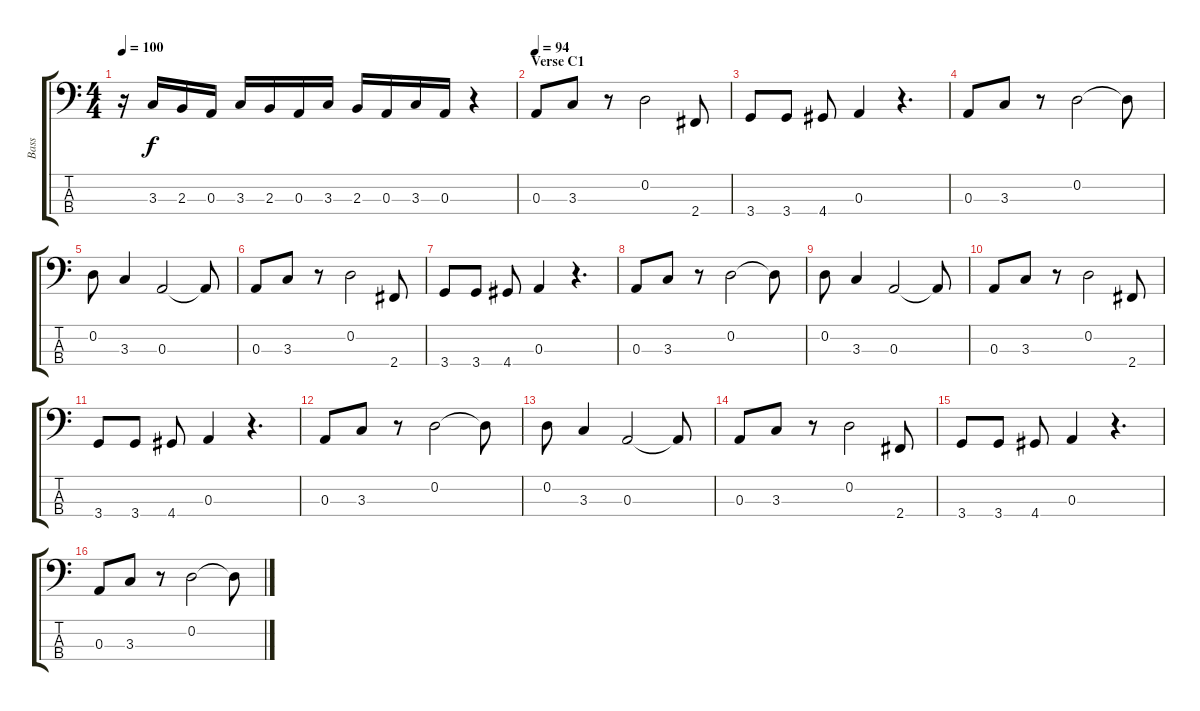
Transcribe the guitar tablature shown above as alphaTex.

\track ("Bass" "Bass") {instrument electricbassfinger}
\staff {score tabs}
\tuning (G2 D2 A1 E1) {hide}
\ts (4 4)
\tempo 100
\clef f4
\ks c
r.16{dy f} 3.3.16 2.3.16 0.3.16 3.3.16 2.3.16 0.3.16 3.3.16 2.3.16 0.3.16 3.3.16 0.3.16 r.4 |
\section ("" "Verse C1")
\tempo 94
0.3.8 3.3.8 r.8 0.2.2 2.4.8 |
3.4.8 3.4.8 4.4.8 0.3.4 r.4{d} |
0.3.8 3.3.8 r.8 0.2.2 0.2{t}.8 |
0.2.8 3.3.4 0.3.2 0.3{t}.8 |
0.3.8 3.3.8 r.8 0.2.2 2.4.8 |
3.4.8 3.4.8 4.4.8 0.3.4 r.4{d} |
0.3.8 3.3.8 r.8 0.2.2 0.2{t}.8 |
0.2.8 3.3.4 0.3.2 0.3{t}.8 |
0.3.8 3.3.8 r.8 0.2.2 2.4.8 |
3.4.8 3.4.8 4.4.8 0.3.4 r.4{d} |
0.3.8 3.3.8 r.8 0.2.2 0.2{t}.8 |
0.2.8 3.3.4 0.3.2 0.3{t}.8 |
0.3.8 3.3.8 r.8 0.2.2 2.4.8 |
3.4.8 3.4.8 4.4.8 0.3.4 r.4{d} |
0.3.8 3.3.8 r.8 0.2.2 0.2{t}.8
